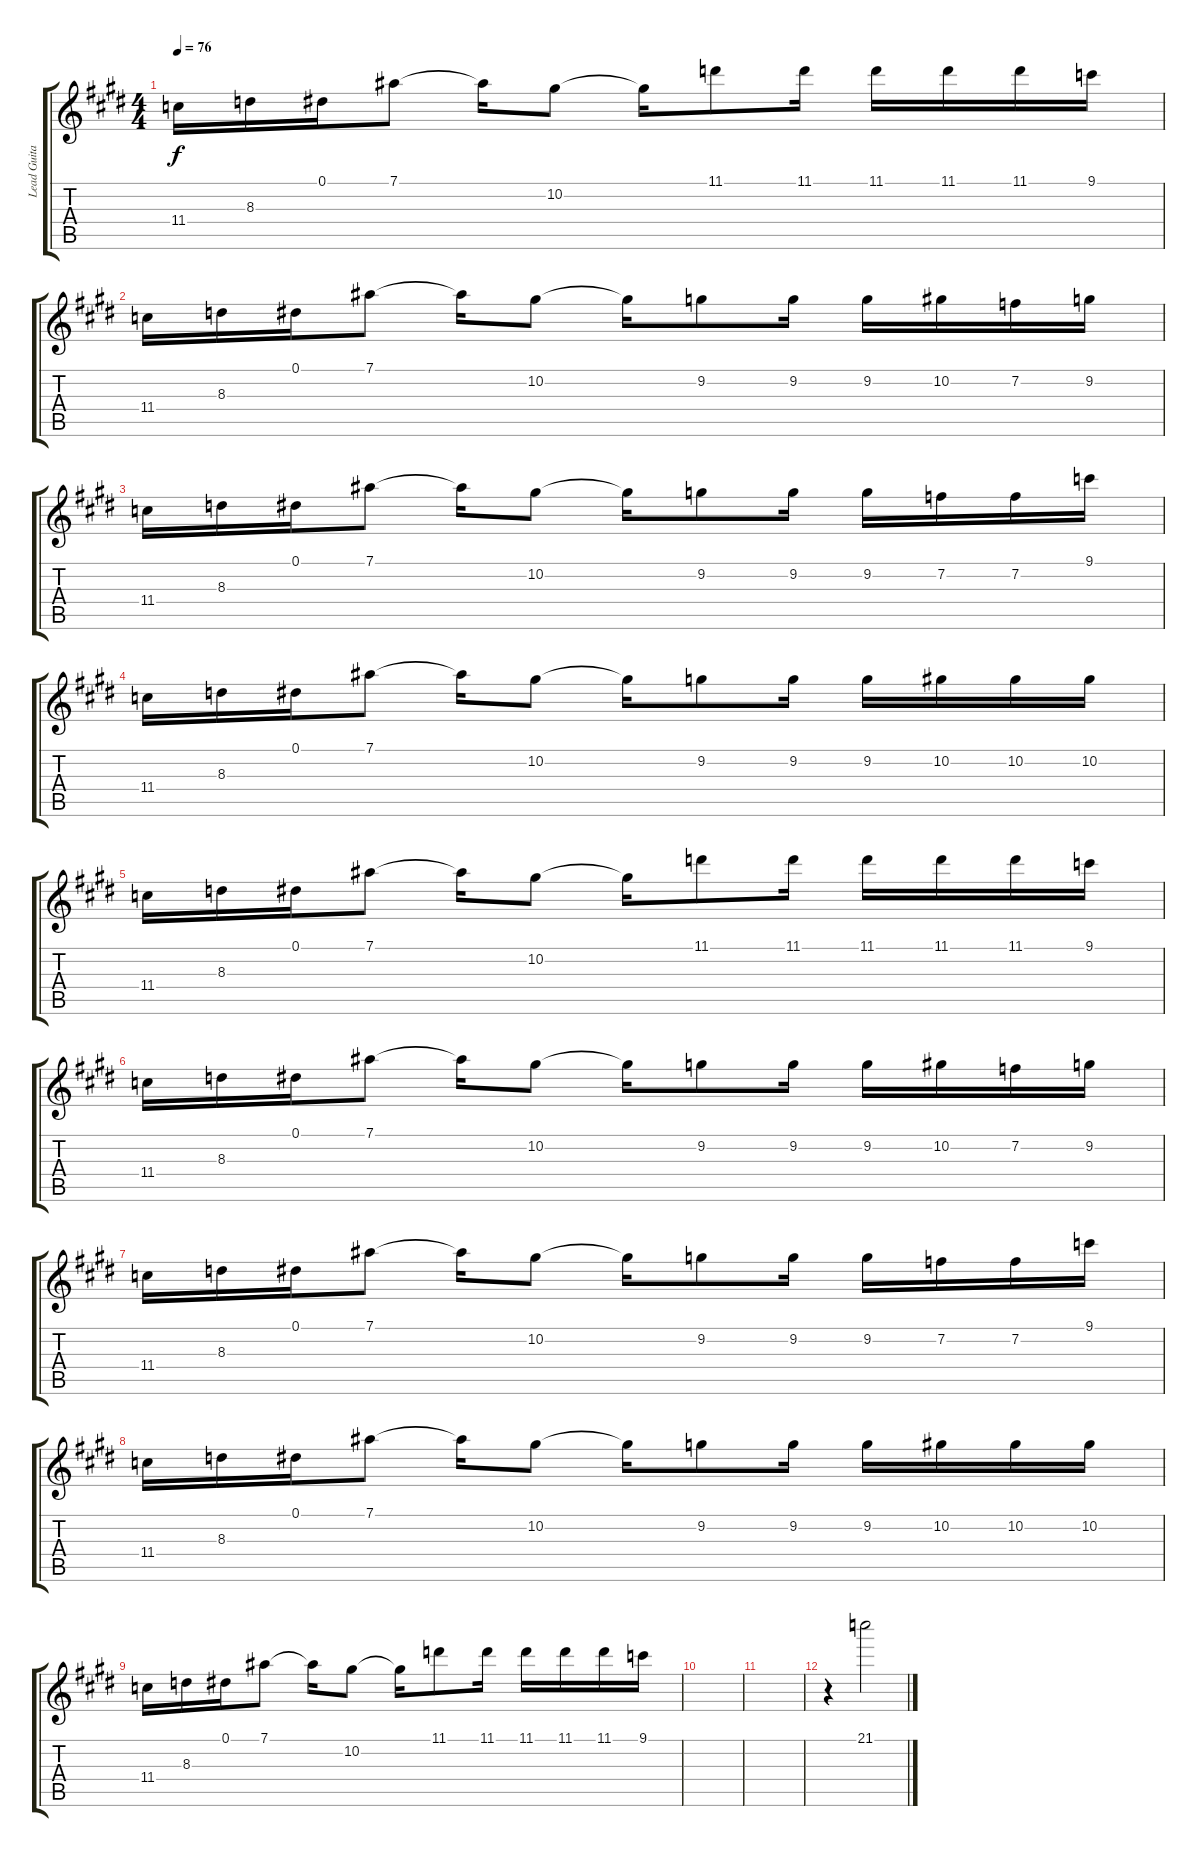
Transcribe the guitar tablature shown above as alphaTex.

\track ("Lead Guitar" "Lead Guita") {instrument distortionguitar}
\staff {score tabs}
\tuning (Eb4 Bb3 Gb3 Db3 Ab2 Eb2) {hide}
\ts (4 4)
\tempo 76
\clef g2
\ks e
11.4.16{dy f} 8.3.16 0.1.16 7.1.8 7.1{t}.16 10.2.8 10.2{t}.16 11.1.8 11.1.16 11.1.16 11.1.16 11.1.16 9.1.16 |
11.4.16{volume 11 instrument distortionguitar} 8.3.16 0.1.16 7.1.8 7.1{t}.16 10.2.8 10.2{t}.16 9.2.8 9.2.16 9.2.16 10.2.16 7.2.16 9.2.16 |
11.4.16 8.3.16 0.1.16 7.1.8 7.1{t}.16 10.2.8 10.2{t}.16 9.2.8 9.2.16 9.2.16 7.2.16 7.2.16 9.1.16 |
11.4.16 8.3.16 0.1.16 7.1.8 7.1{t}.16 10.2.8 10.2{t}.16 9.2.8 9.2.16 9.2.16 10.2.16 10.2.16 10.2.16 |
11.4.16 8.3.16 0.1.16 7.1.8 7.1{t}.16 10.2.8 10.2{t}.16 11.1.8 11.1.16 11.1.16 11.1.16 11.1.16 9.1.16 |
11.4.16{volume 11 instrument distortionguitar} 8.3.16 0.1.16 7.1.8 7.1{t}.16 10.2.8 10.2{t}.16 9.2.8 9.2.16 9.2.16 10.2.16 7.2.16 9.2.16 |
11.4.16 8.3.16 0.1.16 7.1.8 7.1{t}.16 10.2.8 10.2{t}.16 9.2.8 9.2.16 9.2.16 7.2.16 7.2.16 9.1.16 |
11.4.16 8.3.16 0.1.16 7.1.8 7.1{t}.16 10.2.8 10.2{t}.16 9.2.8 9.2.16 9.2.16 10.2.16 10.2.16 10.2.16 |
11.4.16 8.3.16 0.1.16 7.1.8 7.1{t}.16 10.2.8 10.2{t}.16 11.1.8 11.1.16 11.1.16 11.1.16 11.1.16 9.1.16 |
|
|
r.4{volume 8} 21.1.2{volume 0 balance 11}
